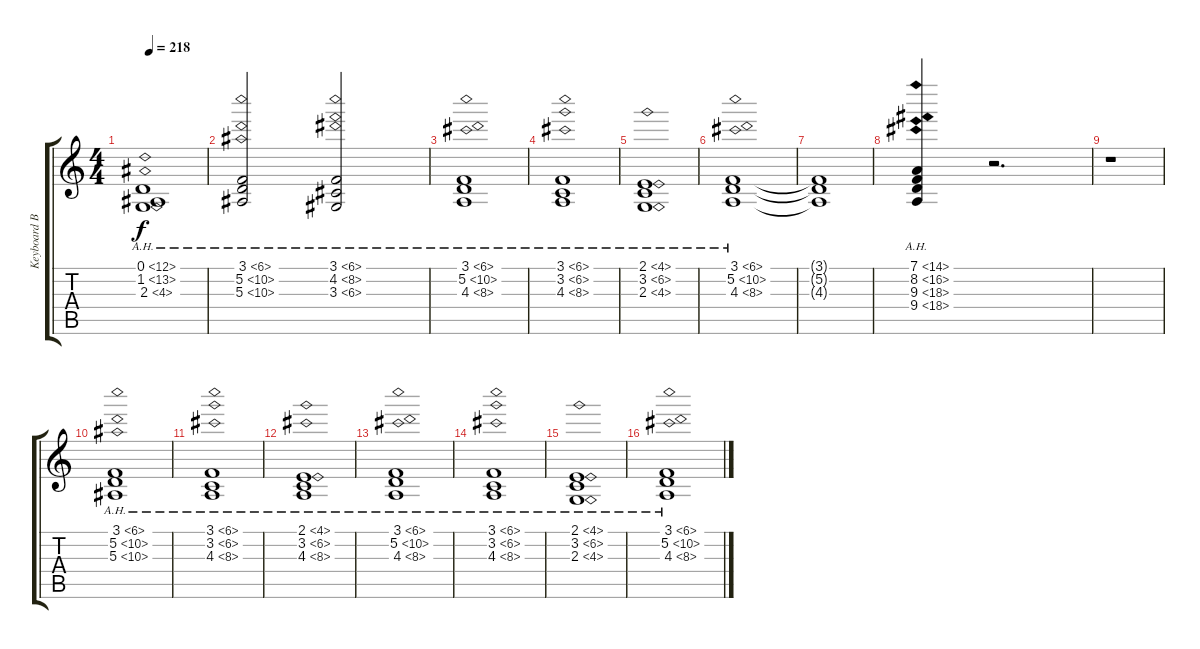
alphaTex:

\track ("Keyboard Background" "Keyboard B") {instrument stringensemble1}
\staff {score tabs}
\tuning (D4 A3 F3 C3 G2 D2) {hide}
\ts (4 4)
\tempo 218
\clef g2
\ks c
(0.1{ah 12} 1.2{ah 12} 2.3{ah 2}).1{dy f} |
(3.1{ah 3} 5.2{ah 5} 5.3{ah 5}).2 (3.1{ah 3} 4.2{ah 4} 3.3{ah 3}).2 |
(3.1{ah 3} 5.2{ah 5} 4.3{ah 4}).1 |
(3.1{ah 3} 3.2{ah 3} 4.3{ah 4}).1 |
(2.1{ah 2} 3.2{ah 3} 2.3{ah 2}).1 |
(3.1{ah 3} 5.2{ah 5} 4.3{ah 4}).1 |
(3.1{t} 5.2{t} 4.3{t}).1 |
(7.1{ah 7} 8.2{ah 8} 9.3{ah 9} 9.4{ah 9}).4 r.2{d} |
r.1 |
(3.1{ah 3} 5.2{ah 5} 5.3{ah 5}).1 |
(3.1{ah 3} 3.2{ah 3} 4.3{ah 4}).1 |
(2.1{ah 2} 3.2{ah 3} 4.3{ah 4}).1 |
(3.1{ah 3} 5.2{ah 5} 4.3{ah 4}).1 |
(3.1{ah 3} 3.2{ah 3} 4.3{ah 4}).1 |
(2.1{ah 2} 3.2{ah 3} 2.3{ah 2}).1 |
(3.1{ah 3} 5.2{ah 5} 4.3{ah 4}).1
